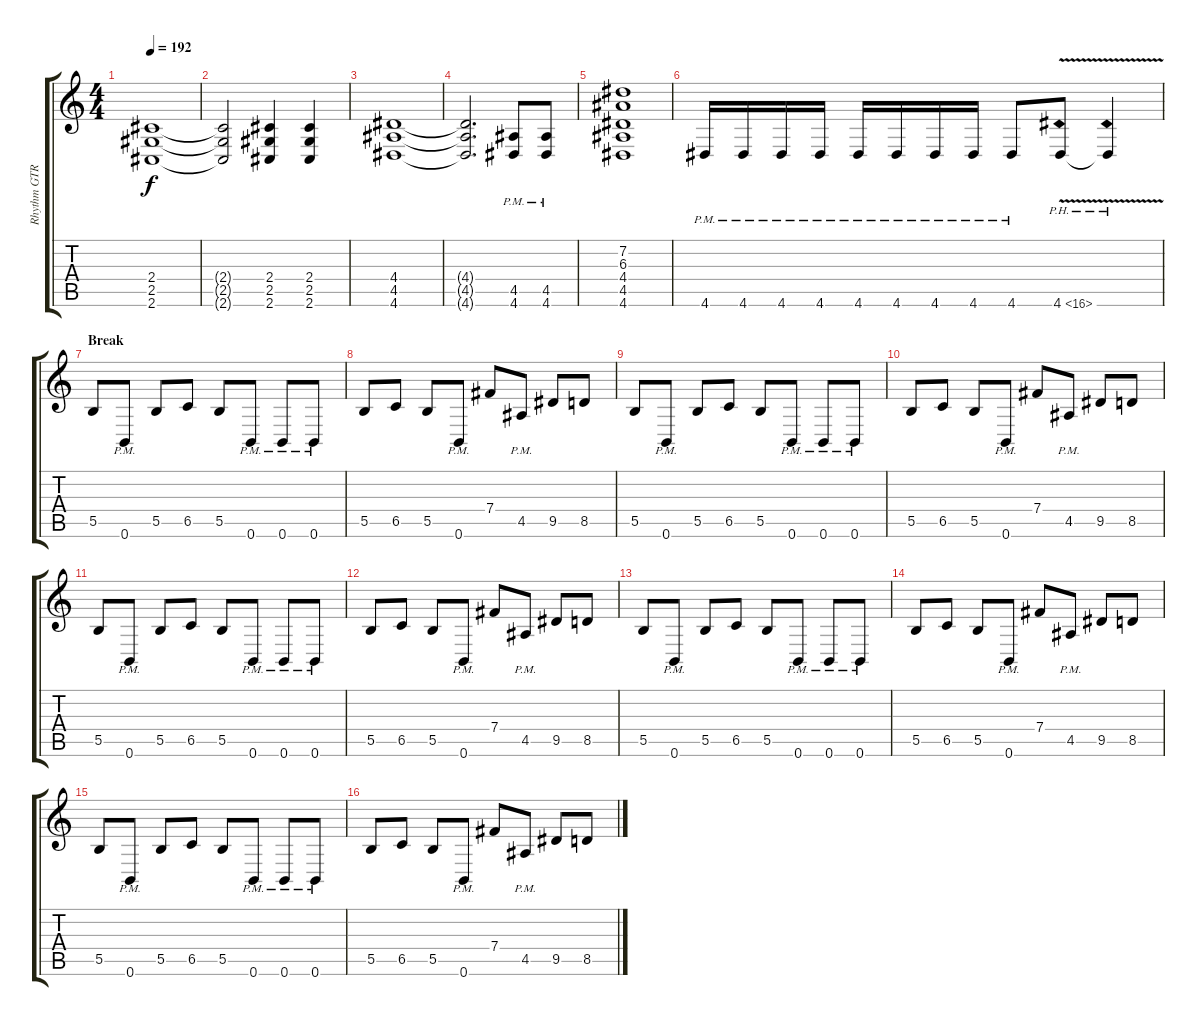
\track ("Rhythm GTR 1" "Rhythm GTR") {instrument overdrivenguitar}
\staff {score tabs}
\tuning (Db4 Ab3 E3 B2 Gb2 B1) {hide}
\ts (4 4)
\tempo 192
\clef g2
\ks aminor
(2.4 2.5 2.6).1{dy f} |
(2.4{t} 2.5{t} 2.6{t}).2 (2.4 2.5 2.6).4 (2.4 2.5 2.6).4 |
(4.4 4.5 4.6).1 |
(4.4{t} 4.5{t} 4.6{t}).2{d} (4.5{pm} 4.6{pm}).8 (4.5{pm} 4.6{pm}).8 |
(7.2 6.3 4.4 4.5 4.6).1 |
4.6{pm}.16 4.6{pm}.16 4.6{pm}.16 4.6{pm}.16 4.6{pm}.16 4.6{pm}.16 4.6{pm}.16 4.6{pm}.16 4.6{pm}.8 4.6{ph 12 v}.8 4.6{ph 12 t}.4 |
\section ("" "Break")
5.5.8 0.6{pm}.8 5.5.8 6.5.8 5.5.8 0.6{pm}.8 0.6{pm}.8 0.6{pm}.8 |
5.5.8 6.5.8 5.5.8 0.6{pm}.8 7.4.8 4.5{pm}.8 9.5.8 8.5.8 |
5.5.8 0.6{pm}.8 5.5.8 6.5.8 5.5.8 0.6{pm}.8 0.6{pm}.8 0.6{pm}.8 |
5.5.8 6.5.8 5.5.8 0.6{pm}.8 7.4.8 4.5{pm}.8 9.5.8 8.5.8 |
5.5.8 0.6{pm}.8 5.5.8 6.5.8 5.5.8 0.6{pm}.8 0.6{pm}.8 0.6{pm}.8 |
5.5.8 6.5.8 5.5.8 0.6{pm}.8 7.4.8 4.5{pm}.8 9.5.8 8.5.8 |
5.5.8 0.6{pm}.8 5.5.8 6.5.8 5.5.8 0.6{pm}.8 0.6{pm}.8 0.6{pm}.8 |
5.5.8 6.5.8 5.5.8 0.6{pm}.8 7.4.8 4.5{pm}.8 9.5.8 8.5.8 |
5.5.8 0.6{pm}.8 5.5.8 6.5.8 5.5.8 0.6{pm}.8 0.6{pm}.8 0.6{pm}.8 |
5.5.8 6.5.8 5.5.8 0.6{pm}.8 7.4.8 4.5{pm}.8 9.5.8 8.5.8
